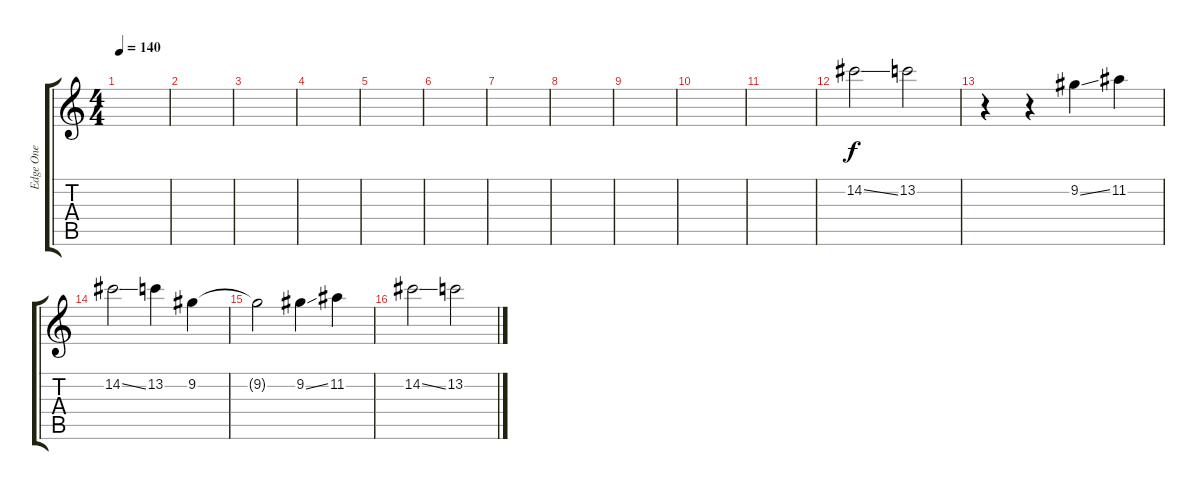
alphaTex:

\track ("Edge One" "Edge One") {instrument distortionguitar}
\staff {score tabs}
\tuning (E4 B3 G3 D3 A2 E2) {hide}
\ts (4 4)
\tempo 140
\clef g2
\ks c
|
|
|
|
|
|
|
|
|
|
|
14.2{ss}.2 13.2.2 |
r.4 r.4 9.2{ss}.4 11.2.4 |
14.2{ss}.2 13.2.4 9.2.4 |
9.2{t}.2 9.2{ss}.4 11.2.4 |
14.2{ss}.2 13.2.2
